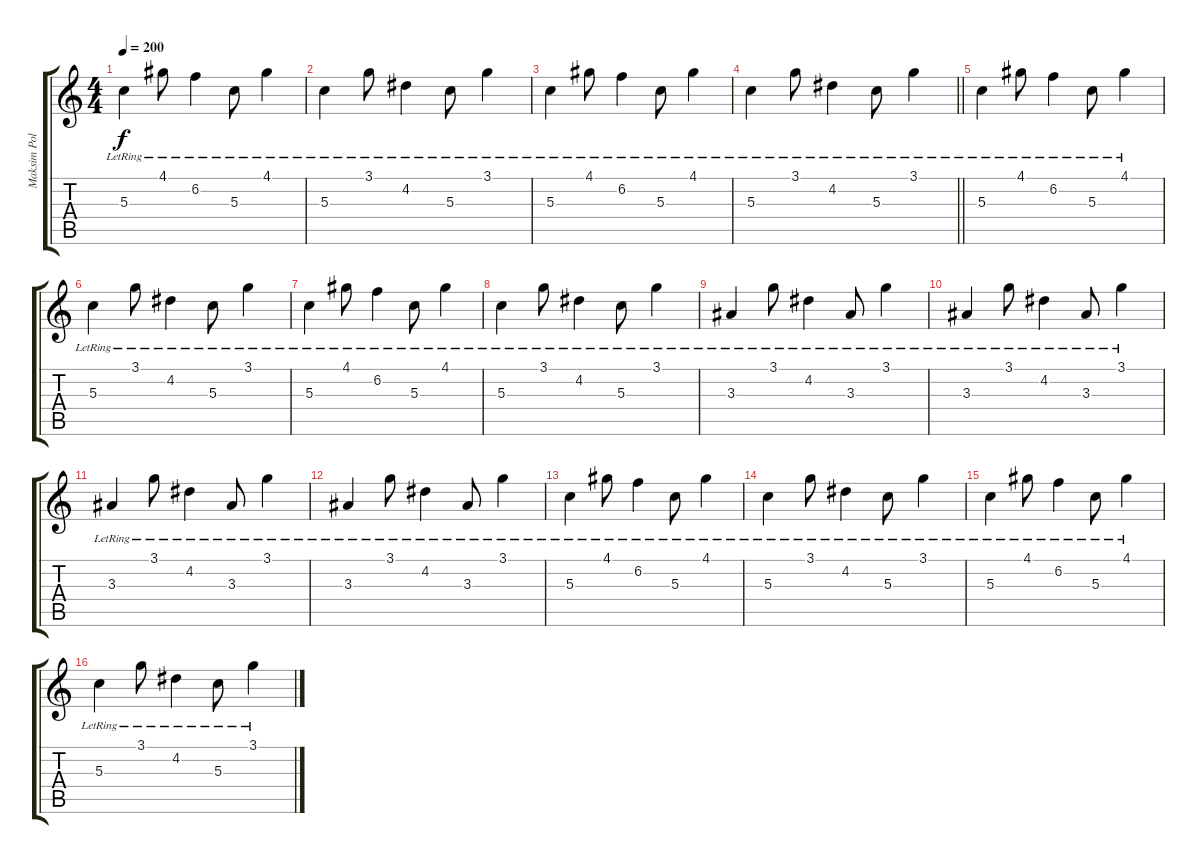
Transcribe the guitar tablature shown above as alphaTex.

\track ("Maksim Polivanov" "Maksim Pol") {instrument electricguitarjazz}
\staff {score tabs}
\tuning (E4 B3 G3 D3 A2 E2) {hide}
\ts (4 4)
\tempo 200
\clef g2
\ks c
5.3{lr}.4{dy f} 4.1{lr}.8 6.2{lr}.4 5.3{lr}.8 4.1{lr}.4 |
5.3{lr}.4 3.1{lr}.8 4.2{lr}.4 5.3{lr}.8 3.1{lr}.4 |
5.3{lr}.4 4.1{lr}.8 6.2{lr}.4 5.3{lr}.8 4.1{lr}.4 |
\barLineRight lightlight
5.3{lr}.4 3.1{lr}.8 4.2{lr}.4 5.3{lr}.8 3.1{lr}.4 |
\section ("" "")
5.3{lr}.4 4.1{lr}.8 6.2{lr}.4 5.3{lr}.8 4.1{lr}.4 |
5.3{lr}.4 3.1{lr}.8 4.2{lr}.4 5.3{lr}.8 3.1{lr}.4 |
5.3{lr}.4 4.1{lr}.8 6.2{lr}.4 5.3{lr}.8 4.1{lr}.4 |
5.3{lr}.4 3.1{lr}.8 4.2{lr}.4 5.3{lr}.8 3.1{lr}.4 |
3.3{lr}.4 3.1{lr}.8 4.2{lr}.4 3.3{lr}.8 3.1{lr}.4 |
3.3{lr}.4 3.1{lr}.8 4.2{lr}.4 3.3{lr}.8 3.1{lr}.4 |
3.3{lr}.4 3.1{lr}.8 4.2{lr}.4 3.3{lr}.8 3.1{lr}.4 |
3.3{lr}.4 3.1{lr}.8 4.2{lr}.4 3.3{lr}.8 3.1{lr}.4 |
5.3{lr}.4 4.1{lr}.8 6.2{lr}.4 5.3{lr}.8 4.1{lr}.4 |
5.3{lr}.4 3.1{lr}.8 4.2{lr}.4 5.3{lr}.8 3.1{lr}.4 |
5.3{lr}.4 4.1{lr}.8 6.2{lr}.4 5.3{lr}.8 4.1{lr}.4 |
5.3{lr}.4 3.1{lr}.8 4.2{lr}.4 5.3{lr}.8 3.1{lr}.4
